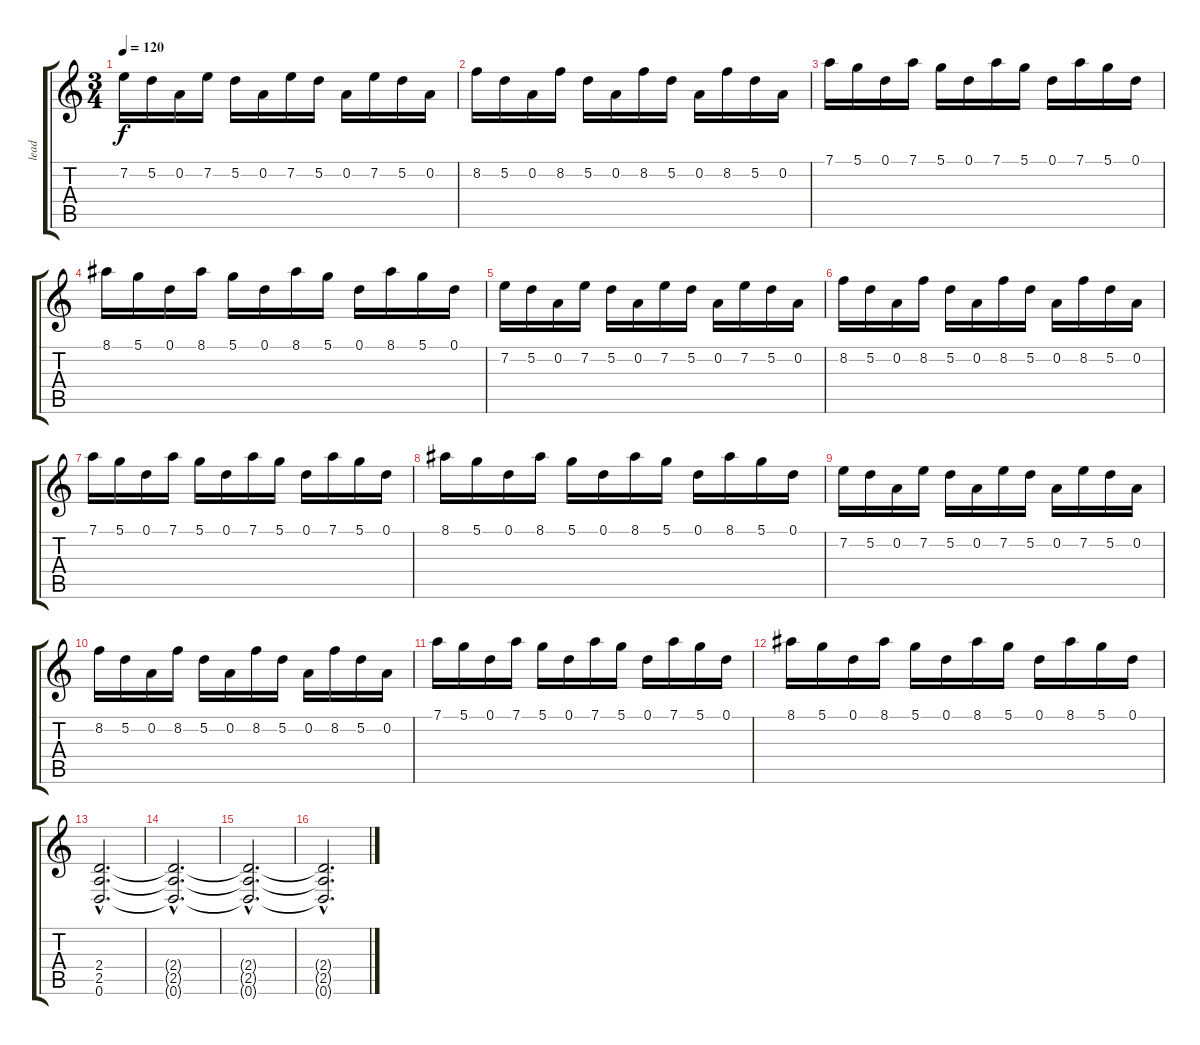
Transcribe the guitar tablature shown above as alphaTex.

\track ("lead" "lead") {instrument distortionguitar}
\staff {score tabs}
\tuning (D4 A3 F3 C3 G2 D2) {hide}
\ts (3 4)
\tempo 120
\clef g2
\ks c
7.2.16{dy f} 5.2.16 0.2.16 7.2.16 5.2.16 0.2.16 7.2.16 5.2.16 0.2.16 7.2.16 5.2.16 0.2.16 |
8.2.16 5.2.16 0.2.16 8.2.16 5.2.16 0.2.16 8.2.16 5.2.16 0.2.16 8.2.16 5.2.16 0.2.16 |
7.1.16 5.1.16 0.1.16 7.1.16 5.1.16 0.1.16 7.1.16 5.1.16 0.1.16 7.1.16 5.1.16 0.1.16 |
8.1.16 5.1.16 0.1.16 8.1.16 5.1.16 0.1.16 8.1.16 5.1.16 0.1.16 8.1.16 5.1.16 0.1.16 |
7.2.16 5.2.16 0.2.16 7.2.16 5.2.16 0.2.16 7.2.16 5.2.16 0.2.16 7.2.16 5.2.16 0.2.16 |
8.2.16 5.2.16 0.2.16 8.2.16 5.2.16 0.2.16 8.2.16 5.2.16 0.2.16 8.2.16 5.2.16 0.2.16 |
7.1.16 5.1.16 0.1.16 7.1.16 5.1.16 0.1.16 7.1.16 5.1.16 0.1.16 7.1.16 5.1.16 0.1.16 |
8.1.16 5.1.16 0.1.16 8.1.16 5.1.16 0.1.16 8.1.16 5.1.16 0.1.16 8.1.16 5.1.16 0.1.16 |
7.2.16 5.2.16 0.2.16 7.2.16 5.2.16 0.2.16 7.2.16 5.2.16 0.2.16 7.2.16 5.2.16 0.2.16 |
8.2.16 5.2.16 0.2.16 8.2.16 5.2.16 0.2.16 8.2.16 5.2.16 0.2.16 8.2.16 5.2.16 0.2.16 |
7.1.16 5.1.16 0.1.16 7.1.16 5.1.16 0.1.16 7.1.16 5.1.16 0.1.16 7.1.16 5.1.16 0.1.16 |
8.1.16 5.1.16 0.1.16 8.1.16 5.1.16 0.1.16 8.1.16 5.1.16 0.1.16 8.1.16 5.1.16 0.1.16 |
(2.4{hac} 2.5{hac} 0.6{hac}).2{d} |
(2.4{hac t} 2.5{hac t} 0.6{hac t}).2{d} |
(2.4{hac t} 2.5{hac t} 0.6{hac t}).2{d} |
(2.4{hac t} 2.5{hac t} 0.6{hac t}).2{d}
